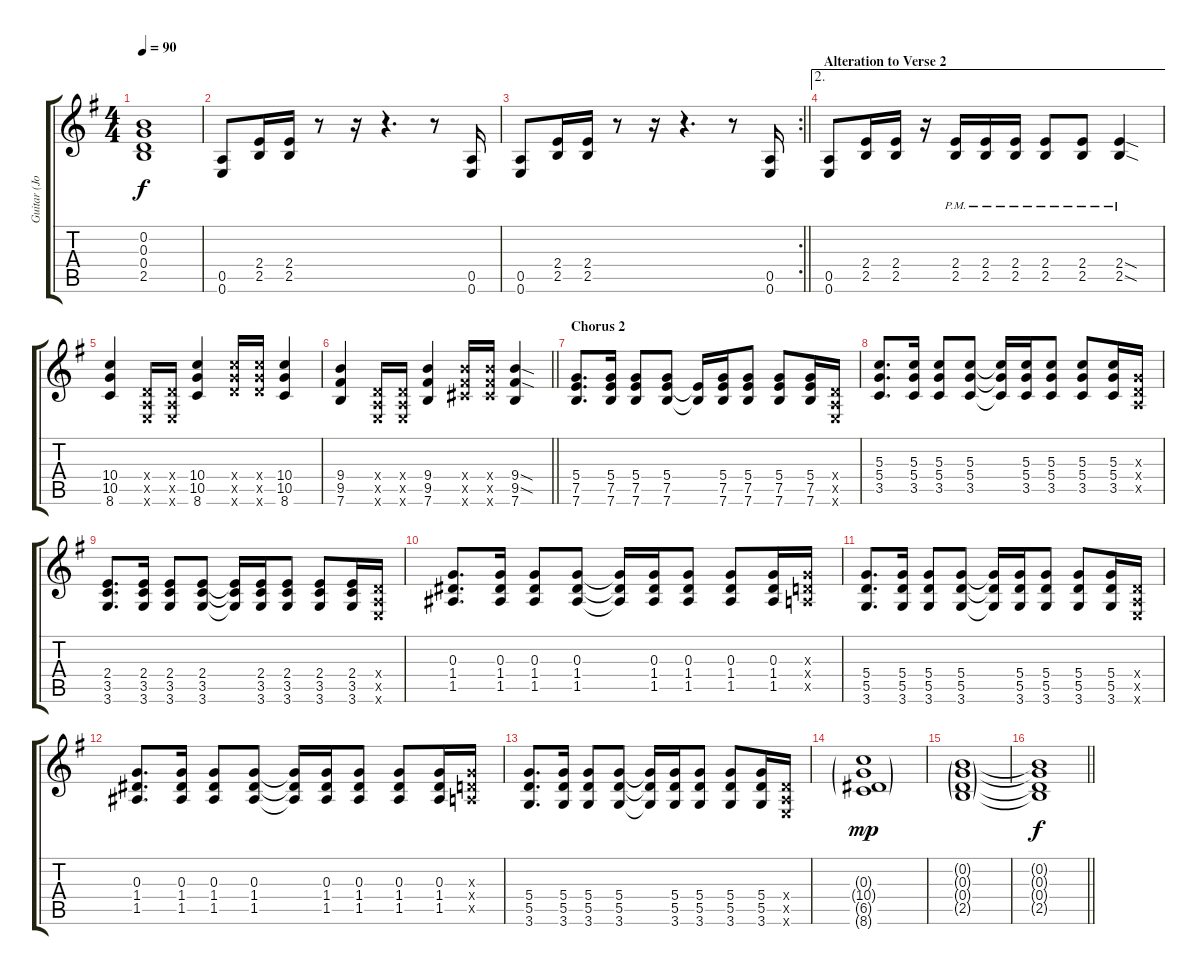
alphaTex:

\track ("Guitar (John LeCompt)" "Guitar (Jo") {instrument distortionguitar}
\staff {score tabs}
\tuning (E4 B3 G3 D3 A2 E2) {hide}
\ts (4 4)
\tempo 90
\clef g2
\ks g
(0.2 0.3 0.4 2.5).1{dy f} |
(0.5 0.6).8 (2.4 2.5).16 (2.4 2.5).16 r.8 r.16 r.4{d} r.8 (0.5 0.6).16 |
\rc 2
\barLineRight lightlight
(0.5 0.6).8 (2.4 2.5).16 (2.4 2.5).16 r.8 r.16 r.4{d} r.8 (0.5 0.6).16 |
\ae 2
\section ("" "Alteration to Verse 2")
(0.5 0.6).8 (2.4 2.5).16 (2.4 2.5).16 r.16 (2.4 2.5{pm}).16 (2.4 2.5{pm}).16 (2.4 2.5{pm}).16 (2.4 2.5{pm}).8 (2.4 2.5{pm}).8 (2.4{sod} 2.5{sod pm}).4 |
(10.4 10.5 8.6).4 (0.4{x} 0.5{x} 0.6{x}).16 (0.4{x} 0.5{x} 0.6{x}).16 (10.4 10.5 8.6).4 (10.4{x} 10.5{x} 10.6{x}).16 (10.4{x} 10.5{x} 10.6{x}).16 (10.4 10.5 8.6).4 |
\barLineRight lightlight
(9.4 9.5 7.6).4 (0.4{x} 0.5{x} 0.6{x}).16 (0.4{x} 0.5{x} 0.6{x}).16 (9.4 9.5 7.6).4 (9.4{x} 9.5{x} 9.6{x}).16 (9.4{x} 9.5{x} 9.6{x}).16 (9.4{sod} 9.5{sod} 7.6).4 |
\section ("" "Chorus 2")
(5.4 7.5 7.6).8{d} (5.4 7.5 7.6).16 (5.4 7.5 7.6).8 (5.4 7.5 7.6).8 (7.5{t} 7.6{t}).16 (5.4 7.5 7.6).16 (5.4 7.5 7.6).8 (5.4 7.5 7.6).8 (5.4 7.5 7.6).16 (0.4{x} 0.5{x} 0.6{x}).16 |
(5.3 5.4 3.5).8{d} (5.3 5.4 3.5).16 (5.3 5.4 3.5).8 (5.3 5.4 3.5).8 (5.3{t} 5.4{t} 3.5{t}).16 (5.3 5.4 3.5).16 (5.3 5.4 3.5).8 (5.3 5.4 3.5).8 (5.3 5.4 3.5).16 (0.3{x} 0.4{x} 0.5{x}).16 |
(2.4 3.5 3.6).8{d} (2.4 3.5 3.6).16 (2.4 3.5 3.6).8 (2.4 3.5 3.6).8 (2.4{t} 3.5{t} 3.6{t}).16 (2.4 3.5 3.6).16 (2.4 3.5 3.6).8 (2.4 3.5 3.6).8 (2.4 3.5 3.6).16 (0.4{x} 0.5{x} 0.6{x}).16 |
(0.3 1.4 1.5).8{d} (0.3 1.4 1.5).16 (0.3 1.4 1.5).8 (0.3 1.4 1.5).8 (0.3{t} 1.4{t} 1.5{t}).16 (0.3 1.4 1.5).16 (0.3 1.4 1.5).8 (0.3 1.4 1.5).8 (0.3 1.4 1.5).16 (0.3{x} 0.4{x} 0.5{x}).16 |
(5.4 5.5 3.6).8{d} (5.4 5.5 3.6).16 (5.4 5.5 3.6).8 (5.4 5.5 3.6).8 (5.4{t} 5.5{t} 3.6{t}).16 (5.4 5.5 3.6).16 (5.4 5.5 3.6).8 (5.4 5.5 3.6).8 (5.4 5.5 3.6).16 (0.4{x} 0.5{x} 0.6{x}).16 |
(0.3 1.4 1.5).8{d} (0.3 1.4 1.5).16 (0.3 1.4 1.5).8 (0.3 1.4 1.5).8 (0.3{t} 1.4{t} 1.5{t}).16 (0.3 1.4 1.5).16 (0.3 1.4 1.5).8 (0.3 1.4 1.5).8 (0.3 1.4 1.5).16 (0.3{x} 0.4{x} 0.5{x}).16 |
(5.4 5.5 3.6).8{d} (5.4 5.5 3.6).16 (5.4 5.5 3.6).8 (5.4 5.5 3.6).8 (5.4{t} 5.5{t} 3.6{t}).16 (5.4 5.5 3.6).16 (5.4 5.5 3.6).8 (5.4 5.5 3.6).8 (5.4 5.5 3.6).16 (0.4{x} 0.5{x} 0.6{x}).16 |
(0.3{g} 10.4{g} 6.5{g} 8.6{g}).1{dy mp} |
(0.2{g} 0.3{g} 0.4{g} 2.5{g}).1 |
\barLineRight lightlight
(0.2{t} 0.3{t} 0.4{t} 2.5{t}).1{dy f}
